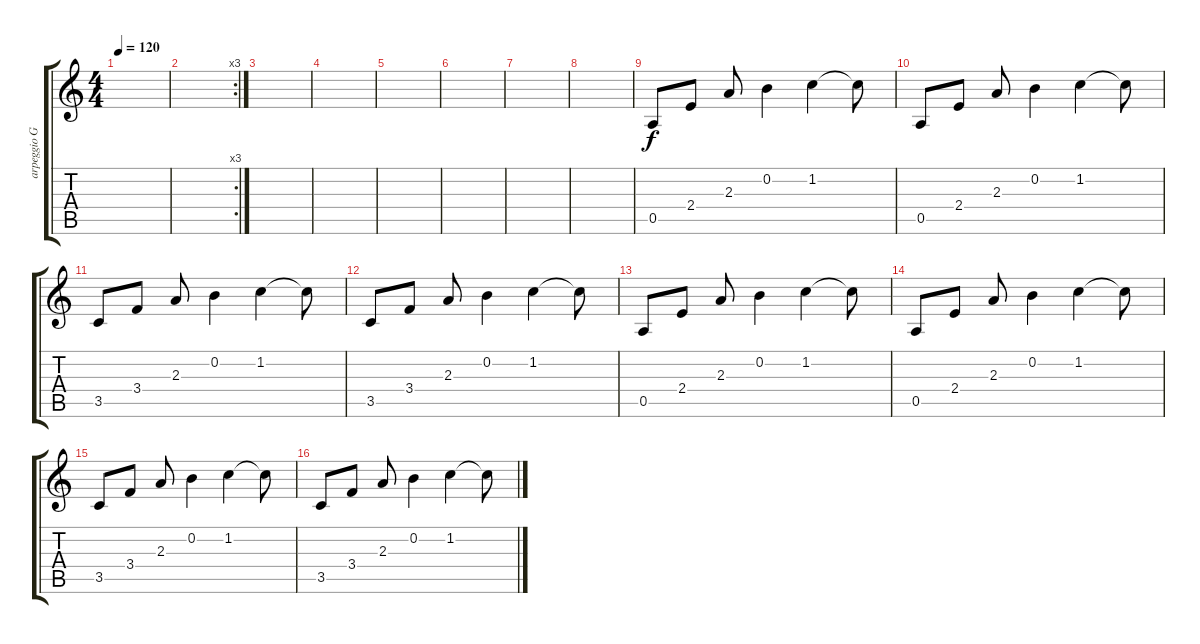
\track ("arpeggio GT" "arpeggio G") {instrument acousticguitarsteel}
\staff {score tabs}
\tuning (E4 B3 G3 D3 A2 E2) {hide}
\ts (4 4)
\tempo 120
\clef g2
\ks c
|
\rc 3
|
|
|
|
|
|
|
0.5.8 2.4.8 2.3.8 0.2.4 1.2.4 1.2{t}.8 |
0.5.8 2.4.8 2.3.8 0.2.4 1.2.4 1.2{t}.8 |
3.5.8 3.4.8 2.3.8 0.2.4 1.2.4 1.2{t}.8 |
3.5.8 3.4.8 2.3.8 0.2.4 1.2.4 1.2{t}.8 |
0.5.8 2.4.8 2.3.8 0.2.4 1.2.4 1.2{t}.8 |
0.5.8 2.4.8 2.3.8 0.2.4 1.2.4 1.2{t}.8 |
3.5.8 3.4.8 2.3.8 0.2.4 1.2.4 1.2{t}.8 |
3.5.8 3.4.8 2.3.8 0.2.4 1.2.4 1.2{t}.8
